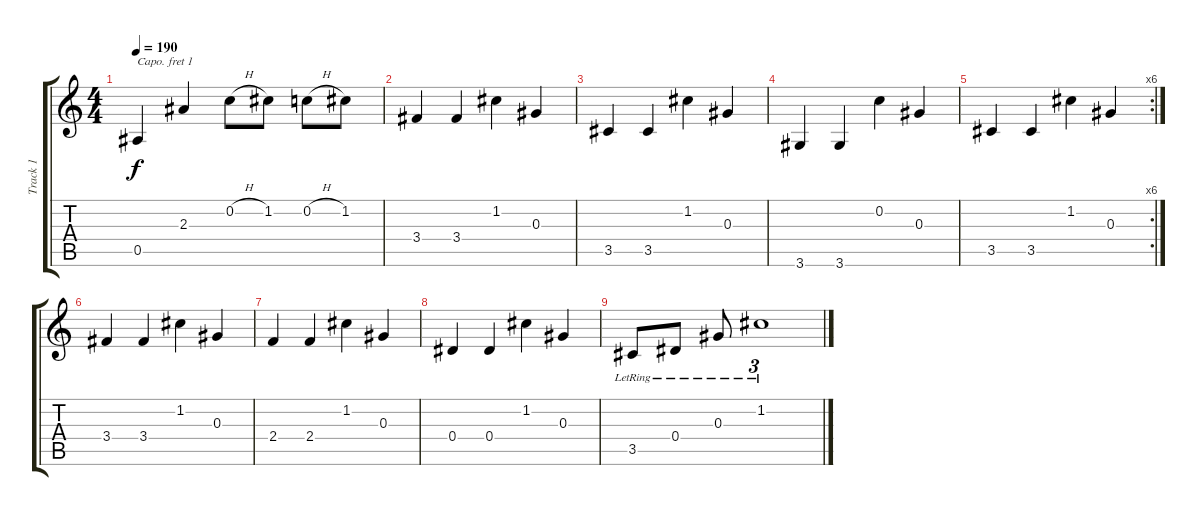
\track ("Track 1" "Track 1") {instrument acousticguitarsteel}
\staff {score tabs}
\capo 1
\tuning (E4 B3 G3 D3 A2 E2) {hide}
\ts (4 4)
\tempo 190
\clef g2
\ks c
0.5.4{dy f} 2.3.4 0.2{h}.8 1.2.8 0.2{h}.8 1.2.8 |
3.4.4 3.4.4 1.2.4 0.3.4 |
3.5.4 3.5.4 1.2.4 0.3.4 |
3.6.4 3.6.4 0.2.4 0.3.4 |
\rc 6
3.5.4 3.5.4 1.2.4 0.3.4 |
3.4.4 3.4.4 1.2.4 0.3.4 |
2.4.4 2.4.4 1.2.4 0.3.4 |
0.4.4 0.4.4 1.2.4 0.3.4 |
3.5{lr}.8 0.4{lr}.8 0.3{lr}.8 1.2{lr}.1{tu (3 2)}
